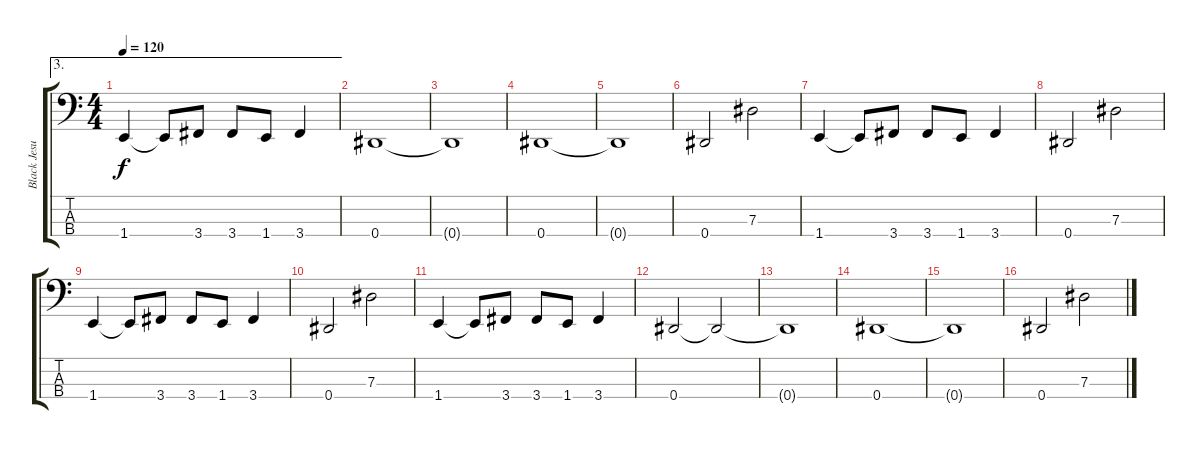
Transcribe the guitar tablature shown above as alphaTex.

\track ("Black Jesus" "Black Jesu") {instrument electricbasspick}
\staff {score tabs}
\tuning (Gb2 Db2 Ab1 Eb1) {hide}
\ae 3
\ts (4 4)
\tempo 120
\clef f4
\ks c
1.4.4{dy f} 1.4{t}.8 3.4.8 3.4.8 1.4.8 3.4.4 |
0.4.1 |
0.4{t}.1 |
0.4.1 |
0.4{t}.1 |
0.4.2 7.3.2 |
1.4.4 1.4{t}.8 3.4.8 3.4.8 1.4.8 3.4.4 |
0.4.2{volume 16} 7.3.2{volume 10} |
1.4.4 1.4{t}.8 3.4.8 3.4.8 1.4.8 3.4.4 |
0.4.2 7.3.2 |
1.4.4 1.4{t}.8 3.4.8 3.4.8 1.4.8 3.4.4 |
0.4.2{volume 10} 0.4{t}.2{volume 4} |
0.4{t}.1 |
0.4.1 |
0.4{t}.1 |
0.4.2 7.3.2
